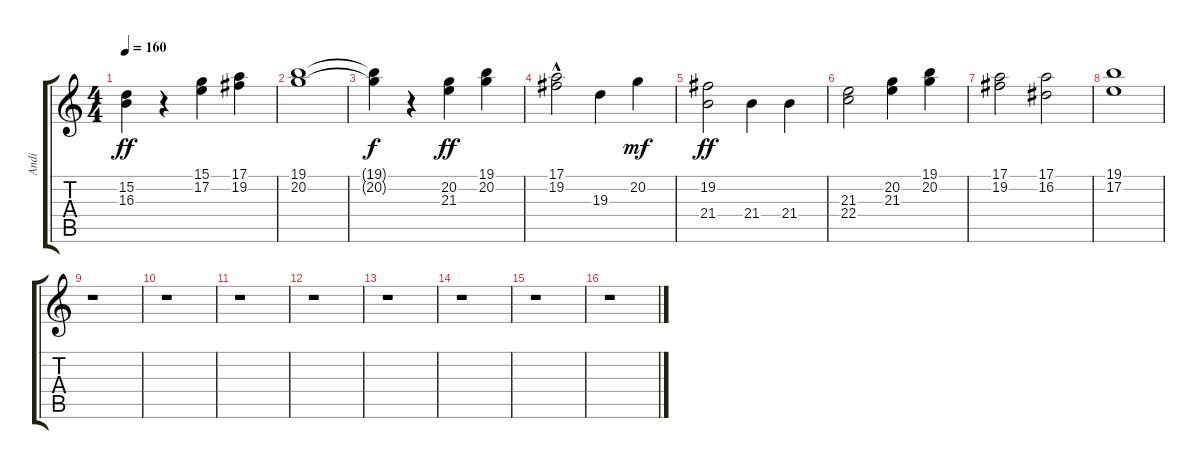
\track ("Andi" "Andi") {instrument flute}
\staff {score tabs}
\tuning (E4 B3 G3 D3 A2 E2) {hide}
\ts (4 4)
\tempo 160
\clef g2
\ks c
(15.2 16.3).4{dy ff} r.4 (15.1 17.2).4 (17.1 19.2).4 |
(19.1 20.2).1 |
(19.1{t} 20.2{t}).4{dy f} r.4 (20.2 21.3).4{dy ff} (19.1 20.2).4 |
(17.1{hac} 19.2).2 19.3.4 20.2.4{dy mf} |
(19.2 21.4).2{dy ff} 21.4.4 21.4.4 |
(21.3 22.4).2 (20.2 21.3).4 (19.1 20.2).4 |
(17.1 19.2).2 (17.1 16.2).2 |
(19.1 17.2).1 |
r.1 |
r.1 |
r.1 |
r.1 |
r.1 |
r.1 |
r.1 |
r.1
